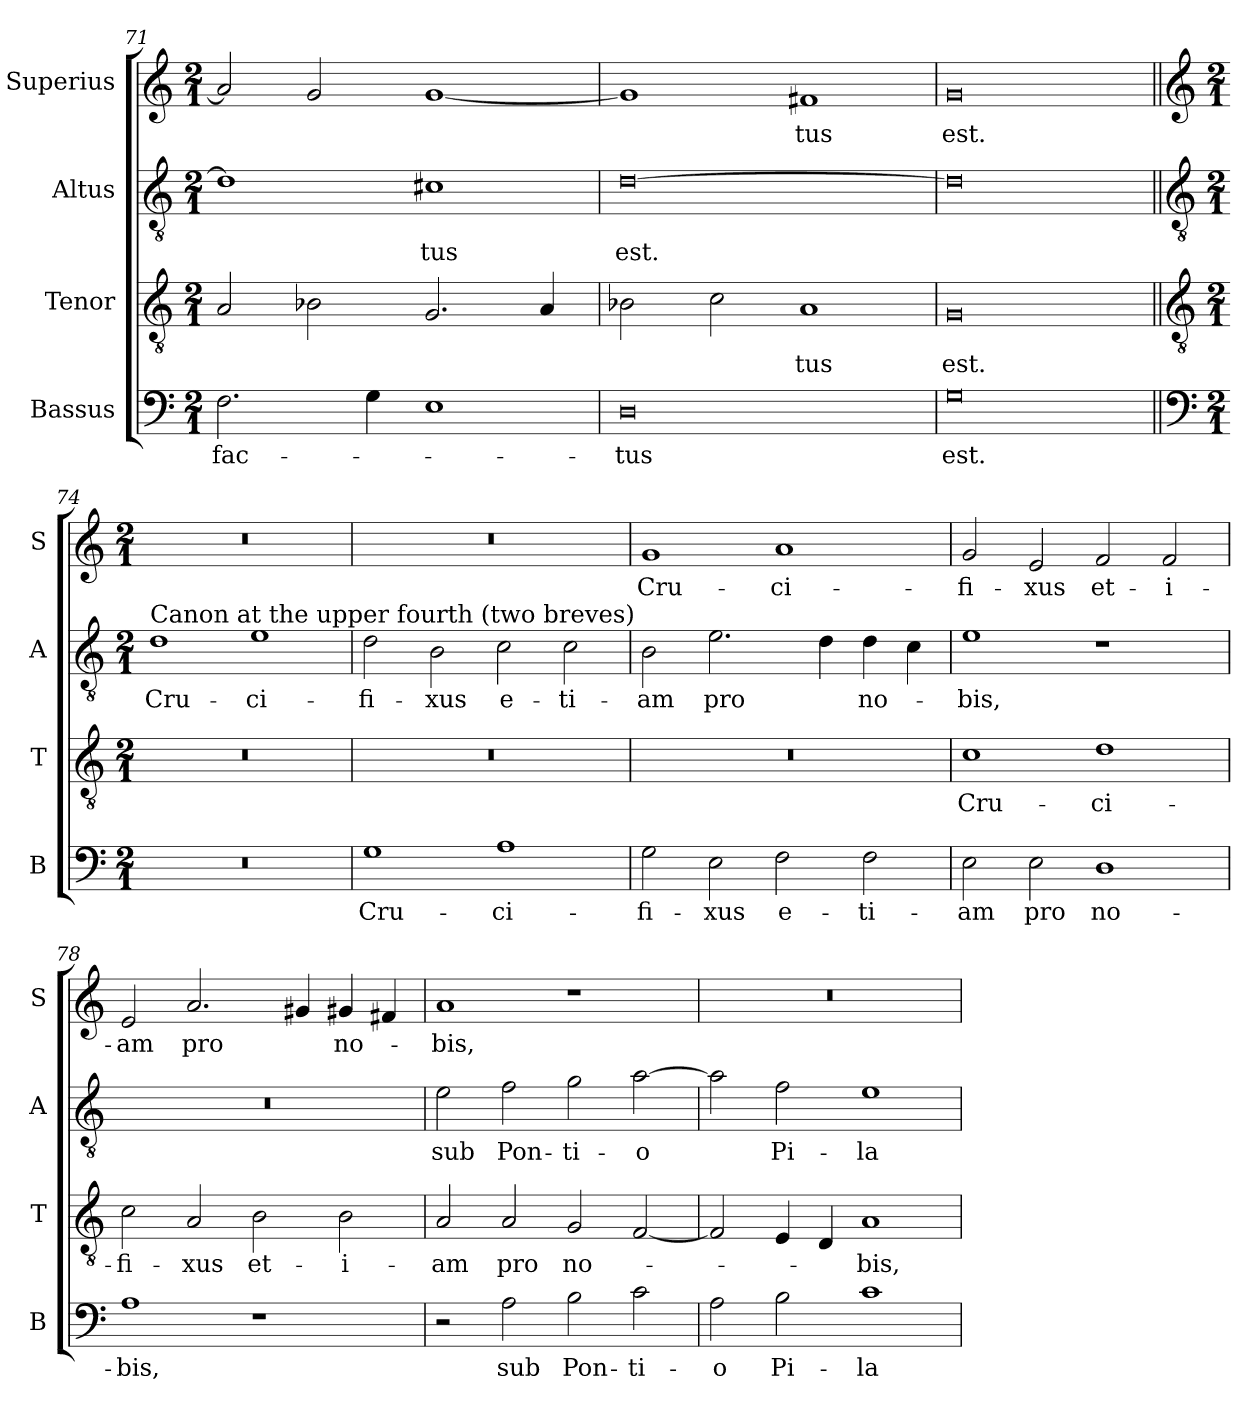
**kern	**text	**kern	**text	**kern	**text	**kern	**text
*part4	*part4	*part3	*part3	*part2	*part2	*part1	*part1
*staff4	*staff4	*staff3	*staff3	*staff2	*staff2	*staff1	*staff1
*I"Bassus	*	*I"Tenor	*	*I"Altus	*	*I"Superius	*
*I'B	*	*I'T	*	*I'A	*	*I'S	*
*clefF4	*	*clefGv2	*	*clefGv2	*	*clefG2	*
*k[]	*	*k[]	*	*k[]	*	*k[]	*
*M2/1	*	*M2/1	*	*M2/1	*	*M2/1	*
=71	=71	=71	=71	=71	=71	=71	=71
2.F\	fac-	2A/	.	1d]	.	2a/]	.
.	.	2B-X\	.	.	.	2g/	.
4G\	.	.	.	.	.	.	.
1E	.	2.G/	.	1c#X	-tus	[1g	.
.	.	4A/	.	.	.	.	.
=72	=72	=72	=72	=72	=72	=72	=72
0D	-tus	2B-X\	.	[0d	est.	1g]	.
.	.	2c\	.	.	.	.	.
.	.	1A	-tus	.	.	1f#X	-tus
=73	=73	=73	=73	=73	=73	=73	=73
0G	est.	0G	est.	0d]	.	0g	est.
!!LO:LB:g=z
=74||	=74||	=74||	=74||	=74||	=74||	=74||	=74||
*clefF4	*	*clefGv2	*	*clefGv2	*	*clefG2	*
*k[]	*	*k[]	*	*k[]	*	*k[]	*
*M2/1	*	*M2/1	*	*M2/1	*	*M2/1	*
!	!	!	!	!LO:TX:a:t=Canon at the upper fourth (two breves)	!	!	!
0r	.	0r	.	1d	Cru-	0r	.
.	.	.	.	1e	-ci-	.	.
=75	=75	=75	=75	=75	=75	=75	=75
1G	Cru-	0r	.	2d\	-fi-	0r	.
.	.	.	.	2B\	-xus	.	.
1A	-ci-	.	.	2c\	e-	.	.
.	.	.	.	2c\	-ti-	.	.
=76	=76	=76	=76	=76	=76	=76	=76
2G\	-fi-	0r	.	2B\	-am	1g	Cru-
2E\	-xus	.	.	2.e\	pro	.	.
2F\	e-	.	.	.	.	1a	-ci-
.	.	.	.	4d\	.	.	.
2F\	-ti-	.	.	4d\	no-	.	.
.	.	.	.	4c\	.	.	.
=77	=77	=77	=77	=77	=77	=77	=77
2E\	-am	1c	Cru-	1e	-bis,	2g/	-fi-
2E\	pro	.	.	.	.	2e/	-xus
1D	no-	1d	-ci-	1r	.	2f/	et-
.	.	.	.	.	.	2f/	-i-
=78	=78	=78	=78	=78	=78	=78	=78
1A	-bis,	2c\	-fi-	0r	.	2e/	-am
.	.	2A/	-xus	.	.	2.a/	pro
1r	.	2B\	et-	.	.	.	.
.	.	.	.	.	.	4g#X/	.
.	.	2B\	-i-	.	.	4g#X/	no-
.	.	.	.	.	.	4f#X/	.
=79	=79	=79	=79	=79	=79	=79	=79
2r	.	2A/	-am	2e\	sub	1a	-bis,
2A\	sub	2A/	pro	2f\	Pon-	.	.
2B\	Pon-	2G/	no-	2g\	-ti-	1r	.
2c\	-ti-	[2F/	.	[2a\	-o	.	.
=80	=80	=80	=80	=80	=80	=80	=80
2A\	-o	2F/]	.	2a\]	.	0r	.
2B\	Pi-	4E/	.	2f\	Pi-	.	.
.	.	4D/	.	.	.	.	.
1c	-la-	1A	-bis,	1e	-la-	.	.
=	=	=	=	=	=	=	=
*-	*-	*-	*-	*-	*-	*-	*-
